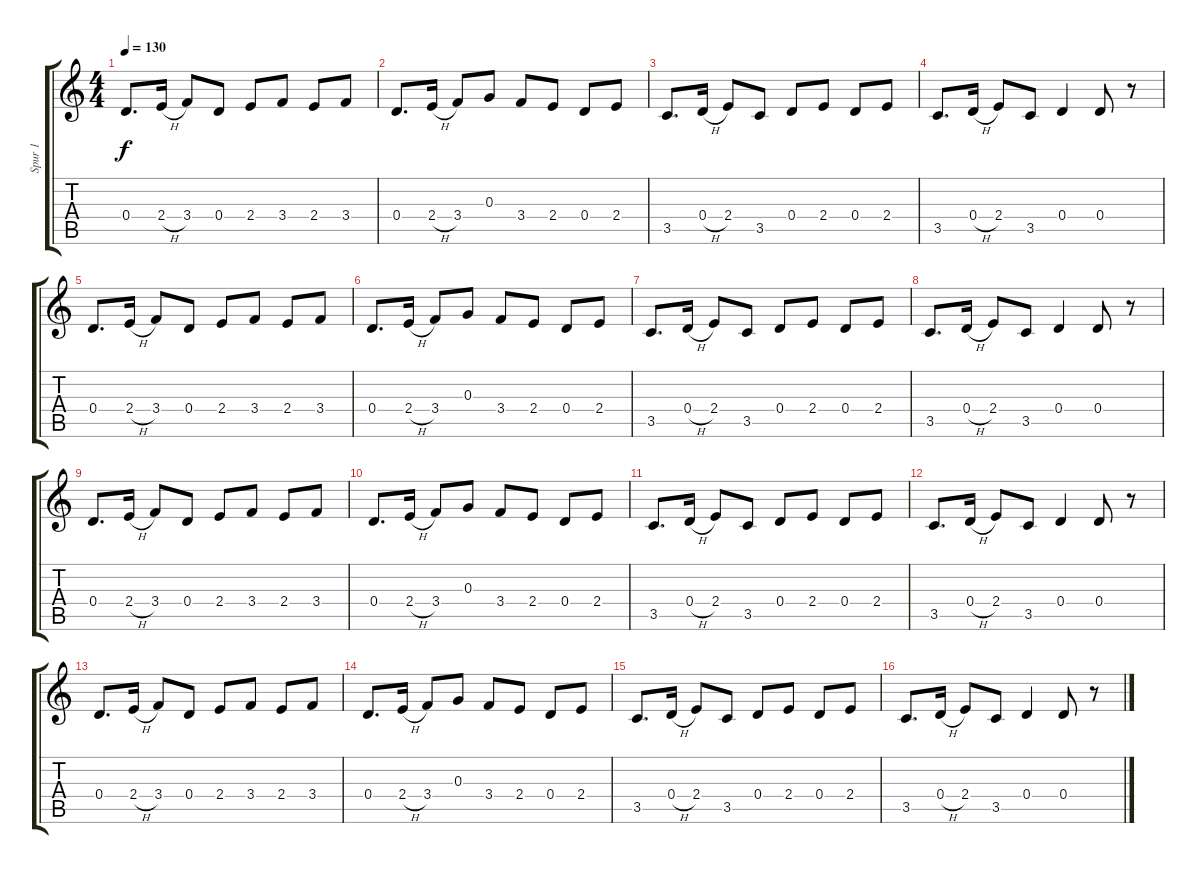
\track ("Spur 1" "Spur 1") {instrument electricguitarclean}
\staff {score tabs}
\tuning (E4 B3 G3 D3 A2 E2) {hide}
\ts (4 4)
\tempo 130
\clef g2
\ks c
0.4.8{d dy f} 2.4{h}.16 3.4.8 0.4.8 2.4.8 3.4.8 2.4.8 3.4.8 |
0.4.8{d} 2.4{h}.16 3.4.8 0.3.8 3.4.8 2.4.8 0.4.8 2.4.8 |
3.5.8{d} 0.4{h}.16 2.4.8 3.5.8 0.4.8 2.4.8 0.4.8 2.4.8 |
3.5.8{d} 0.4{h}.16 2.4.8 3.5.8 0.4.4 0.4.8 r.8 |
0.4.8{d} 2.4{h}.16 3.4.8 0.4.8 2.4.8 3.4.8 2.4.8 3.4.8 |
0.4.8{d} 2.4{h}.16 3.4.8 0.3.8 3.4.8 2.4.8 0.4.8 2.4.8 |
3.5.8{d} 0.4{h}.16 2.4.8 3.5.8 0.4.8 2.4.8 0.4.8 2.4.8 |
3.5.8{d} 0.4{h}.16 2.4.8 3.5.8 0.4.4 0.4.8 r.8 |
0.4.8{d} 2.4{h}.16 3.4.8 0.4.8 2.4.8 3.4.8 2.4.8 3.4.8 |
0.4.8{d} 2.4{h}.16 3.4.8 0.3.8 3.4.8 2.4.8 0.4.8 2.4.8 |
3.5.8{d} 0.4{h}.16 2.4.8 3.5.8 0.4.8 2.4.8 0.4.8 2.4.8 |
3.5.8{d} 0.4{h}.16 2.4.8 3.5.8 0.4.4 0.4.8 r.8 |
0.4.8{d} 2.4{h}.16 3.4.8 0.4.8 2.4.8 3.4.8 2.4.8 3.4.8 |
0.4.8{d} 2.4{h}.16 3.4.8 0.3.8 3.4.8 2.4.8 0.4.8 2.4.8 |
3.5.8{d} 0.4{h}.16 2.4.8 3.5.8 0.4.8 2.4.8 0.4.8 2.4.8 |
3.5.8{d} 0.4{h}.16 2.4.8 3.5.8 0.4.4 0.4.8 r.8
